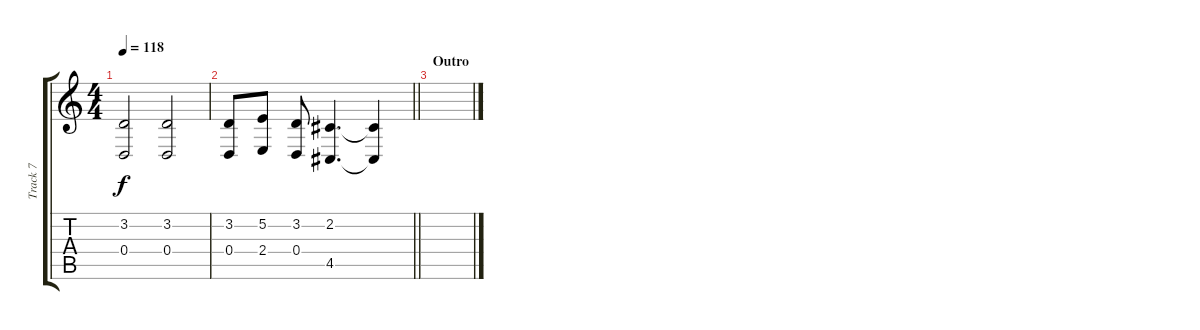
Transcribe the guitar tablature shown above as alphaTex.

\track ("Track 7" "Track 7") {instrument choiraahs}
\staff {score tabs}
\tuning (E4 B3 G3 D3 A2 E2) {hide}
\ts (4 4)
\tempo 118
\clef g2
\ks c
(3.2 0.4).2{dy f} (3.2 0.4).2 |
\barLineRight lightlight
(3.2 0.4).8 (5.2 2.4).8 (3.2 0.4).8 (2.2 4.5).4{d} (2.2{t} 4.5{t}).4 |
\section ("" "Outro")
